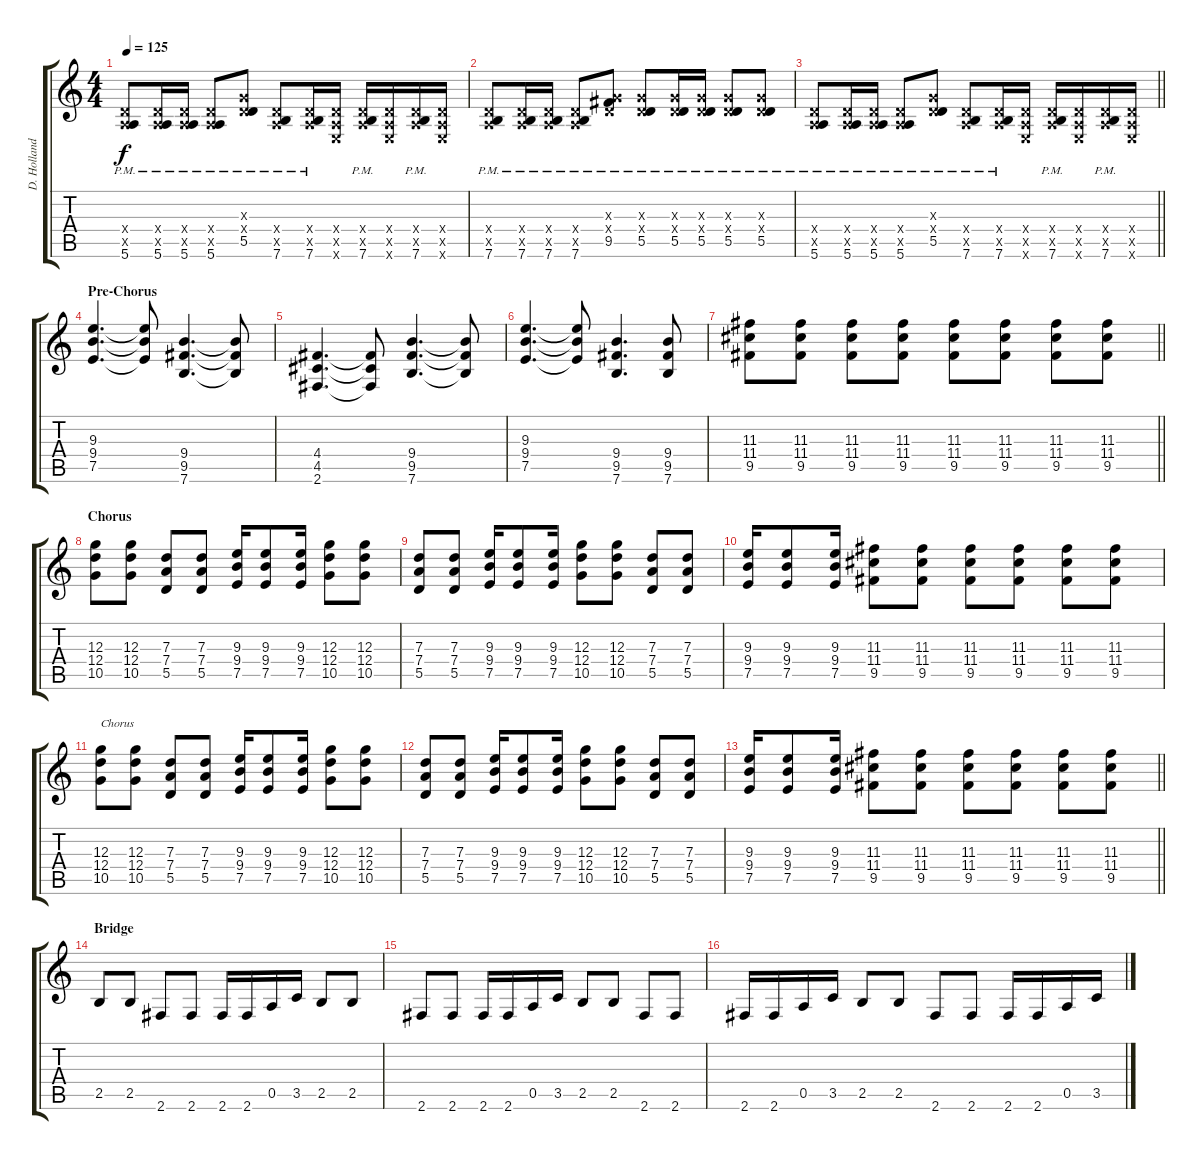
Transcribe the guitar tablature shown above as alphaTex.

\track ("D. Holland" "D. Holland") {instrument distortionguitar}
\staff {score tabs}
\tuning (E4 B3 G3 D3 A2 E2) {hide}
\ts (4 4)
\tempo 125
\clef g2
\ks c
(0.4{x} 0.5{x} 5.6{pm}).8{dy f} (0.4{x} 0.5{x} 5.6{pm}).16 (0.4{x} 0.5{x} 5.6{pm}).16 (0.4{x} 0.5{x} 5.6{pm}).8 (0.3{x} 0.4{x} 5.5{pm}).8 (0.4{x} 0.5{x} 7.6{pm}).8 (0.4{x} 0.5{x} 7.6{pm}).16 (0.4{x} 0.5{x} 0.6{x}).16 (0.4{x} 0.5{x} 7.6{pm}).16 (0.4{x} 0.5{x} 0.6{x}).16 (0.4{x} 0.5{x} 7.6{pm}).16 (0.4{x} 0.5{x} 0.6{x}).16 |
(0.4{x} 0.5{x} 7.6{pm}).8 (0.4{x} 0.5{x} 7.6{pm}).16 (0.4{x} 0.5{x} 7.6{pm}).16 (0.4{x} 0.5{x} 7.6{pm}).8 (0.3{x} 0.4{x} 9.5{pm}).8 (0.3{x} 0.4{x} 5.5{pm}).8 (0.3{x} 0.4{x} 5.5{pm}).16 (0.3{x} 0.4{x} 5.5{pm}).16 (0.3{x} 0.4{x} 5.5{pm}).8 (0.3{x} 0.4{x} 5.5{pm}).8 |
\barLineRight lightlight
(0.4{x} 0.5{x} 5.6{pm}).8 (0.4{x} 0.5{x} 5.6{pm}).16 (0.4{x} 0.5{x} 5.6{pm}).16 (0.4{x} 0.5{x} 5.6{pm}).8 (0.3{x} 0.4{x} 5.5{pm}).8 (0.4{x} 0.5{x} 7.6{pm}).8 (0.4{x} 0.5{x} 7.6{pm}).16 (0.4{x} 0.5{x} 0.6{x}).16 (0.4{x} 0.5{x} 7.6{pm}).16 (0.4{x} 0.5{x} 0.6{x}).16 (0.4{x} 0.5{x} 7.6{pm}).16 (0.4{x} 0.5{x} 0.6{x}).16 |
\section ("" "Pre-Chorus")
(9.3 9.4 7.5).4{d} (9.3{t} 9.4{t} 7.5{t}).8 (9.4 9.5 7.6).4{d} (9.4{t} 9.5{t} 7.6{t}).8 |
(4.4 4.5 2.6).4{d} (4.4{t} 4.5{t} 2.6{t}).8 (9.4 9.5 7.6).4{d} (9.4{t} 9.5{t} 7.6{t}).8 |
(9.3 9.4 7.5).4{d} (9.3{t} 9.4{t} 7.5{t}).8 (9.4 9.5 7.6).4{d} (9.4 9.5 7.6).8 |
\barLineRight lightlight
(11.3 11.4 9.5).8 (11.3 11.4 9.5).8 (11.3 11.4 9.5).8 (11.3 11.4 9.5).8 (11.3 11.4 9.5).8 (11.3 11.4 9.5).8 (11.3 11.4 9.5).8 (11.3 11.4 9.5).8 |
\section ("" "Chorus")
(12.3 12.4 10.5).8 (12.3 12.4 10.5).8 (7.3 7.4 5.5).8 (7.3 7.4 5.5).8 (9.3 9.4 7.5).16 (9.3 9.4 7.5).8 (9.3 9.4 7.5).16 (12.3 12.4 10.5).8 (12.3 12.4 10.5).8 |
(7.3 7.4 5.5).8 (7.3 7.4 5.5).8 (9.3 9.4 7.5).16 (9.3 9.4 7.5).8 (9.3 9.4 7.5).16 (12.3 12.4 10.5).8 (12.3 12.4 10.5).8 (7.3 7.4 5.5).8 (7.3 7.4 5.5).8 |
(9.3 9.4 7.5).16 (9.3 9.4 7.5).8 (9.3 9.4 7.5).16 (11.3 11.4 9.5).8 (11.3 11.4 9.5).8 (11.3 11.4 9.5).8 (11.3 11.4 9.5).8 (11.3 11.4 9.5).8 (11.3 11.4 9.5).8 |
(12.3 12.4 10.5).8{txt "Chorus"} (12.3 12.4 10.5).8 (7.3 7.4 5.5).8 (7.3 7.4 5.5).8 (9.3 9.4 7.5).16 (9.3 9.4 7.5).8 (9.3 9.4 7.5).16 (12.3 12.4 10.5).8 (12.3 12.4 10.5).8 |
(7.3 7.4 5.5).8 (7.3 7.4 5.5).8 (9.3 9.4 7.5).16 (9.3 9.4 7.5).8 (9.3 9.4 7.5).16 (12.3 12.4 10.5).8 (12.3 12.4 10.5).8 (7.3 7.4 5.5).8 (7.3 7.4 5.5).8 |
\barLineRight lightlight
(9.3 9.4 7.5).16 (9.3 9.4 7.5).8 (9.3 9.4 7.5).16 (11.3 11.4 9.5).8 (11.3 11.4 9.5).8 (11.3 11.4 9.5).8 (11.3 11.4 9.5).8 (11.3 11.4 9.5).8 (11.3 11.4 9.5).8 |
\section ("" "Bridge")
2.5.8 2.5.8 2.6.8 2.6.8 2.6.16 2.6.16 0.5.16 3.5.16 2.5.8 2.5.8 |
2.6.8 2.6.8 2.6.16 2.6.16 0.5.16 3.5.16 2.5.8 2.5.8 2.6.8 2.6.8 |
2.6.16 2.6.16 0.5.16 3.5.16 2.5.8 2.5.8 2.6.8 2.6.8 2.6.16 2.6.16 0.5.16 3.5.16
